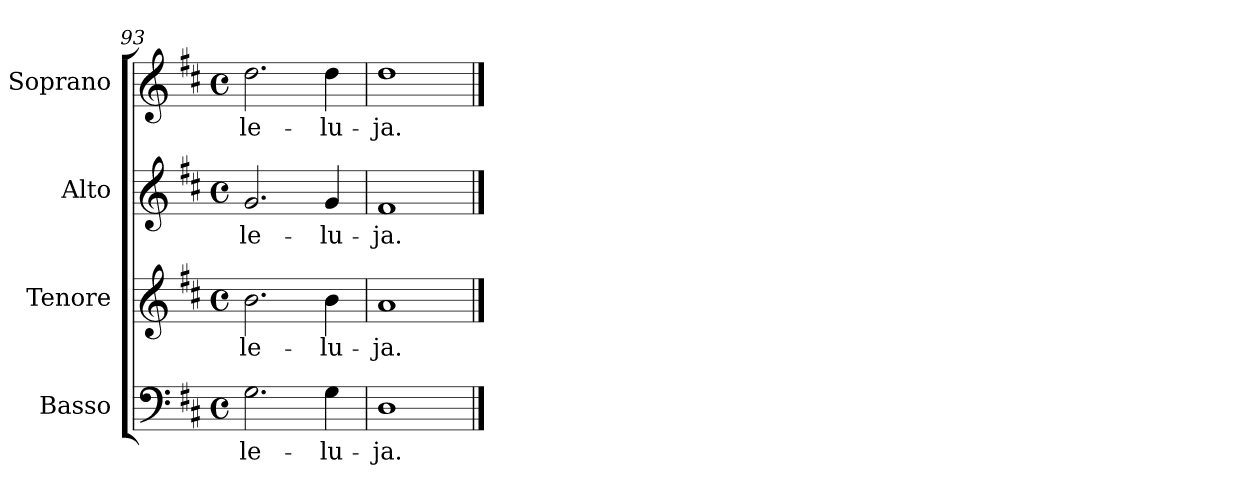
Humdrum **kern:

**kern	**text	**kern	**text	**kern	**text	**kern	**text
*part4	*part4	*part3	*part3	*part2	*part2	*part1	*part1
*staff4	*staff4	*staff3	*staff3	*staff2	*staff2	*staff1	*staff1
*I"Basso	*	*I"Tenore	*	*I"Alto	*	*I"Soprano	*
*I'B.	*	*I'T.	*	*I'A.	*	*I'S.	*
*clefF4	*	*clefG2	*	*clefG2	*	*clefG2	*
*	*	*ITrd7c12	*	*	*	*	*
*k[f#c#]	*	*k[f#c#]	*	*k[f#c#]	*	*k[f#c#]	*
*D:	*	*D:	*	*D:	*	*D:	*
*M4/4	*	*M4/4	*	*M4/4	*	*M4/4	*
*met(c)	*	*met(c)	*	*met(c)	*	*met(c)	*
=93	=93	=93	=93	=93	=93	=93	=93
!	!LO:LY:b:color=#000000	!	!	!	!	!	!
!	!	!	!LO:LY:b:color=#000000	!	!	!	!
!	!	!	!	!	!LO:LY:b:color=#000000	!	!
!	!	!	!	!	!	!	!LO:LY:b:color=#000000
2.Gi\	-le-	2.Bi\	-le-	2.gi/	-le-	2.ddi\	-le-
!	!LO:LY:b:color=#000000	!	!	!	!	!	!
!	!	!	!LO:LY:b:color=#000000	!	!	!	!
!	!	!	!	!	!LO:LY:b:color=#000000	!	!
!	!	!	!	!	!	!	!LO:LY:b:color=#000000
4Gi\	-lu-	4Bi\	-lu-	4gi/	-lu-	4ddi\	-lu-
=94	=94	=94	=94	=94	=94	=94	=94
!	!LO:LY:b:color=#000000	!	!	!	!	!	!
!	!	!	!LO:LY:b:color=#000000	!	!	!	!
!	!	!	!	!	!LO:LY:b:color=#000000	!	!
!	!	!	!	!	!	!	!LO:LY:b:color=#000000
1Di	-ja.	1Ai	-ja.	1f#i	-ja.	1ddi	-ja.
==	==	==	==	==	==	==	==
*-	*-	*-	*-	*-	*-	*-	*-
